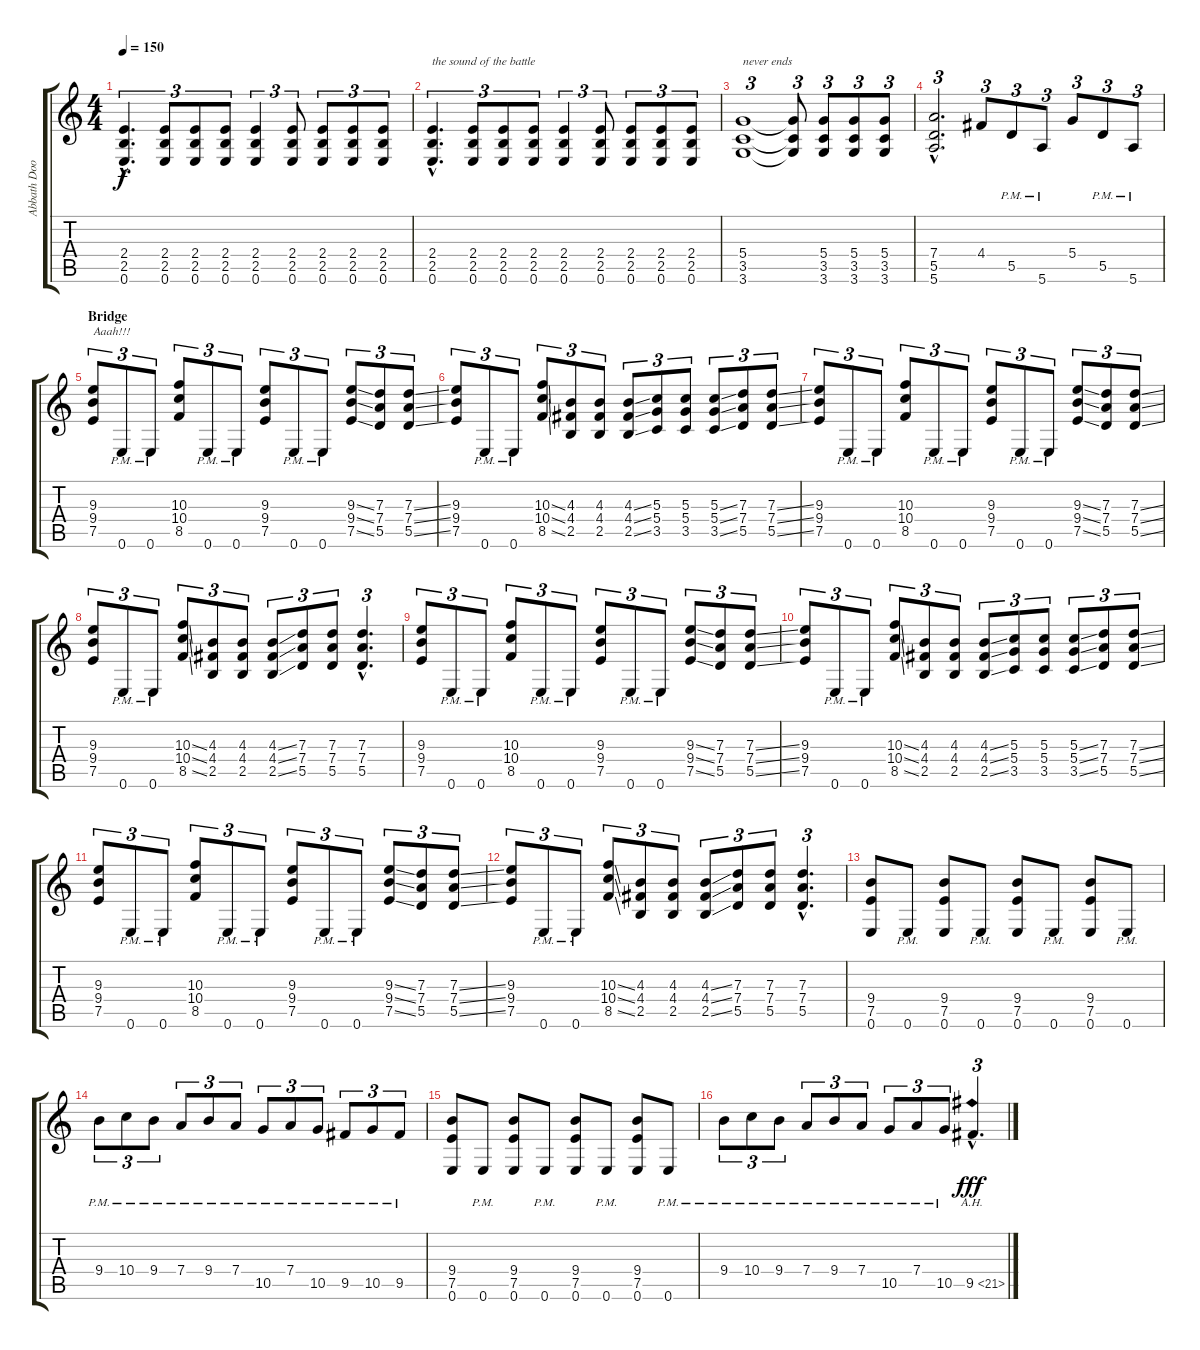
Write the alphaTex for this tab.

\track ("Abbath Doom Occulta (Guitar)" "Abbath Doo") {instrument distortionguitar}
\staff {score tabs}
\tuning (E4 B3 G3 D3 A2 E2) {hide}
\ts (4 4)
\tempo 150
\clef g2
\ks c
(2.4{hac} 2.5{hac} 0.6{hac}).4{d tu (3 2) dy f} (2.4 2.5 0.6).8{tu (3 2)} (2.4 2.5 0.6).8{tu (3 2)} (2.4 2.5 0.6).8{tu (3 2)} (2.4 2.5 0.6).4{tu (3 2)} (2.4 2.5 0.6).8{tu (3 2)} (2.4 2.5 0.6).8{tu (3 2)} (2.4 2.5 0.6).8{tu (3 2)} (2.4 2.5 0.6).8{tu (3 2)} |
(2.4{hac} 2.5{hac} 0.6{hac}).4{d tu (3 2) txt "the sound of the battle "} (2.4 2.5 0.6).8{tu (3 2)} (2.4 2.5 0.6).8{tu (3 2)} (2.4 2.5 0.6).8{tu (3 2)} (2.4 2.5 0.6).4{tu (3 2)} (2.4 2.5 0.6).8{tu (3 2)} (2.4 2.5 0.6).8{tu (3 2)} (2.4 2.5 0.6).8{tu (3 2)} (2.4 2.5 0.6).8{tu (3 2)} |
(5.4 3.5 3.6).1{tu (3 2) txt "never ends"} (5.4{t} 3.5{t} 3.6{t}).8{tu (3 2)} (5.4 3.5 3.6).8{tu (3 2)} (5.4 3.5 3.6).8{tu (3 2)} (5.4 3.5 3.6).8{tu (3 2)} |
(7.4{hac} 5.5{hac} 5.6{hac}).2{d tu (3 2)} 4.4.8{tu (3 2)} 5.5{pm}.8{tu (3 2)} 5.6{pm}.8{tu (3 2)} 5.4.8{tu (3 2)} 5.5{pm}.8{tu (3 2)} 5.6{pm}.8{tu (3 2)} |
\section ("" "Bridge")
(9.3 9.4 7.5).8{tu (3 2) txt "Aaah!!!"} 0.6{pm}.8{tu (3 2)} 0.6{pm}.8{tu (3 2)} (10.3 10.4 8.5).8{tu (3 2)} 0.6{pm}.8{tu (3 2)} 0.6{pm}.8{tu (3 2)} (9.3 9.4 7.5).8{tu (3 2)} 0.6{pm}.8{tu (3 2)} 0.6{pm}.8{tu (3 2)} (9.3{ss} 9.4{ss} 7.5{ss}).8{tu (3 2)} (7.3 7.4 5.5).8{tu (3 2)} (7.3{ss} 7.4{ss} 5.5{ss}).8{tu (3 2)} |
(9.3 9.4 7.5).8{tu (3 2)} 0.6{pm}.8{tu (3 2)} 0.6{pm}.8{tu (3 2)} (10.3{ss} 10.4{ss} 8.5{ss}).8{tu (3 2)} (4.3 4.4 2.5).8{tu (3 2)} (4.3 4.4 2.5).8{tu (3 2)} (4.3{ss} 4.4{ss} 2.5{ss}).8{tu (3 2)} (5.3 5.4 3.5).8{tu (3 2)} (5.3 5.4 3.5).8{tu (3 2)} (5.3{ss} 5.4{ss} 3.5{ss}).8{tu (3 2)} (7.3 7.4 5.5).8{tu (3 2)} (7.3{ss} 7.4{ss} 5.5{ss}).8{tu (3 2)} |
(9.3 9.4 7.5).8{tu (3 2)} 0.6{pm}.8{tu (3 2)} 0.6{pm}.8{tu (3 2)} (10.3 10.4 8.5).8{tu (3 2)} 0.6{pm}.8{tu (3 2)} 0.6{pm}.8{tu (3 2)} (9.3 9.4 7.5).8{tu (3 2)} 0.6{pm}.8{tu (3 2)} 0.6{pm}.8{tu (3 2)} (9.3{ss} 9.4{ss} 7.5{ss}).8{tu (3 2)} (7.3 7.4 5.5).8{tu (3 2)} (7.3{ss} 7.4{ss} 5.5{ss}).8{tu (3 2)} |
(9.3 9.4 7.5).8{tu (3 2)} 0.6{pm}.8{tu (3 2)} 0.6{pm}.8{tu (3 2)} (10.3{ss} 10.4{ss} 8.5{ss}).8{tu (3 2)} (4.3 4.4 2.5).8{tu (3 2)} (4.3 4.4 2.5).8{tu (3 2)} (4.3{ss} 4.4{ss} 2.5{ss}).8{tu (3 2)} (7.3 7.4 5.5).8{tu (3 2)} (7.3 7.4 5.5).8{tu (3 2)} (7.3{hac} 7.4{hac} 5.5{hac}).4{d tu (3 2)} |
(9.3 9.4 7.5).8{tu (3 2)} 0.6{pm}.8{tu (3 2)} 0.6{pm}.8{tu (3 2)} (10.3 10.4 8.5).8{tu (3 2)} 0.6{pm}.8{tu (3 2)} 0.6{pm}.8{tu (3 2)} (9.3 9.4 7.5).8{tu (3 2)} 0.6{pm}.8{tu (3 2)} 0.6{pm}.8{tu (3 2)} (9.3{ss} 9.4{ss} 7.5{ss}).8{tu (3 2)} (7.3 7.4 5.5).8{tu (3 2)} (7.3{ss} 7.4{ss} 5.5{ss}).8{tu (3 2)} |
(9.3 9.4 7.5).8{tu (3 2)} 0.6{pm}.8{tu (3 2)} 0.6{pm}.8{tu (3 2)} (10.3{ss} 10.4{ss} 8.5{ss}).8{tu (3 2)} (4.3 4.4 2.5).8{tu (3 2)} (4.3 4.4 2.5).8{tu (3 2)} (4.3{ss} 4.4{ss} 2.5{ss}).8{tu (3 2)} (5.3 5.4 3.5).8{tu (3 2)} (5.3 5.4 3.5).8{tu (3 2)} (5.3{ss} 5.4{ss} 3.5{ss}).8{tu (3 2)} (7.3 7.4 5.5).8{tu (3 2)} (7.3{ss} 7.4{ss} 5.5{ss}).8{tu (3 2)} |
(9.3 9.4 7.5).8{tu (3 2)} 0.6{pm}.8{tu (3 2)} 0.6{pm}.8{tu (3 2)} (10.3 10.4 8.5).8{tu (3 2)} 0.6{pm}.8{tu (3 2)} 0.6{pm}.8{tu (3 2)} (9.3 9.4 7.5).8{tu (3 2)} 0.6{pm}.8{tu (3 2)} 0.6{pm}.8{tu (3 2)} (9.3{ss} 9.4{ss} 7.5{ss}).8{tu (3 2)} (7.3 7.4 5.5).8{tu (3 2)} (7.3{ss} 7.4{ss} 5.5{ss}).8{tu (3 2)} |
(9.3 9.4 7.5).8{tu (3 2)} 0.6{pm}.8{tu (3 2)} 0.6{pm}.8{tu (3 2)} (10.3{ss} 10.4{ss} 8.5{ss}).8{tu (3 2)} (4.3 4.4 2.5).8{tu (3 2)} (4.3 4.4 2.5).8{tu (3 2)} (4.3{ss} 4.4{ss} 2.5{ss}).8{tu (3 2)} (7.3 7.4 5.5).8{tu (3 2)} (7.3 7.4 5.5).8{tu (3 2)} (7.3{hac} 7.4{hac} 5.5{hac}).4{d tu (3 2)} |
(9.4 7.5 0.6).8 0.6{pm}.8 (9.4 7.5 0.6).8 0.6{pm}.8 (9.4 7.5 0.6).8 0.6{pm}.8 (9.4 7.5 0.6).8 0.6{pm}.8 |
9.4{pm}.8{tu (3 2)} 10.4{pm}.8{tu (3 2)} 9.4{pm}.8{tu (3 2)} 7.4{pm}.8{tu (3 2)} 9.4{pm}.8{tu (3 2)} 7.4{pm}.8{tu (3 2)} 10.5{pm}.8{tu (3 2)} 7.4{pm}.8{tu (3 2)} 10.5{pm}.8{tu (3 2)} 9.5{pm}.8{tu (3 2)} 10.5{pm}.8{tu (3 2)} 9.5{pm}.8{tu (3 2)} |
(9.4 7.5 0.6).8 0.6{pm}.8 (9.4 7.5 0.6).8 0.6{pm}.8 (9.4 7.5 0.6).8 0.6{pm}.8 (9.4 7.5 0.6).8 0.6{pm}.8 |
9.4{pm}.8{tu (3 2)} 10.4{pm}.8{tu (3 2)} 9.4{pm}.8{tu (3 2)} 7.4{pm}.8{tu (3 2)} 9.4{pm}.8{tu (3 2)} 7.4{pm}.8{tu (3 2)} 10.5{pm}.8{tu (3 2)} 7.4{pm}.8{tu (3 2)} 10.5{pm}.8{tu (3 2)} 9.5{ah 12 hac}.4{d tu (3 2) dy fff instrument guitarharmonics}
